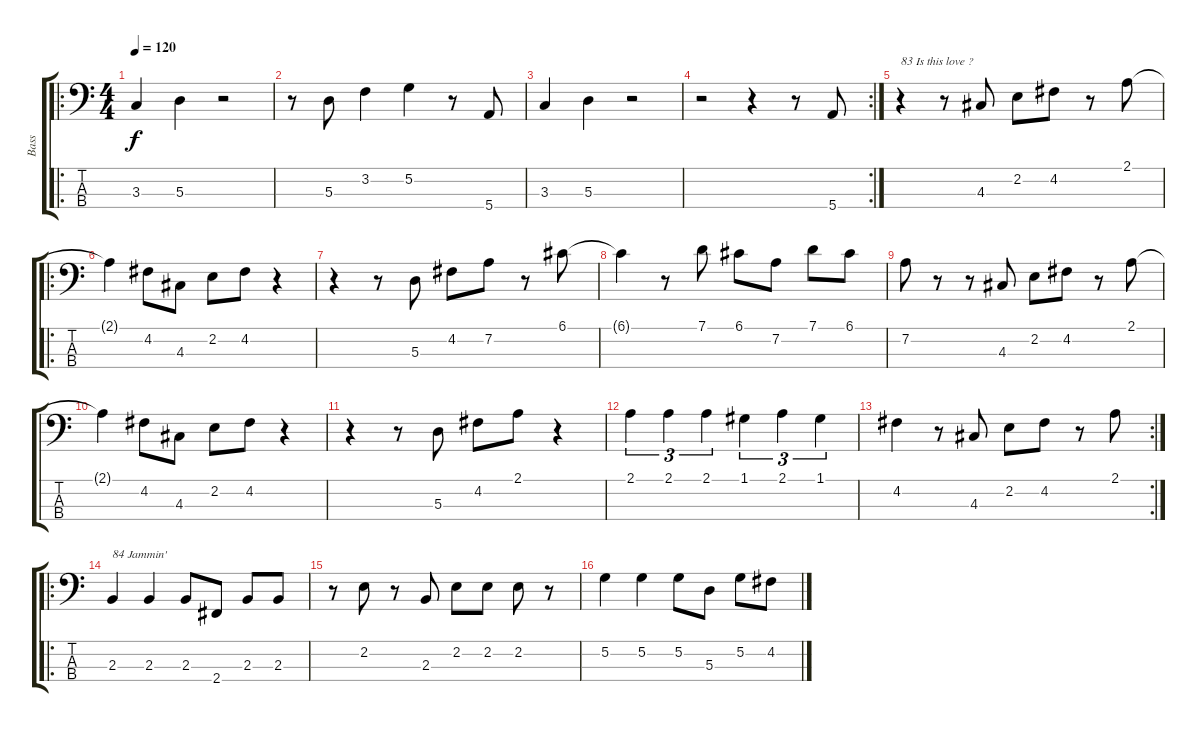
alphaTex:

\track ("Bass" "Bass") {instrument electricbassfinger}
\staff {score tabs}
\tuning (G2 D2 A1 E1) {hide}
\ro
\ts (4 4)
\tempo 120
\clef f4
\ks c
3.3.4{dy f} 5.3.4 r.2 |
r.8 5.3.8 3.2.4 5.2.4 r.8 5.4.8 |
3.3.4 5.3.4 r.2 |
\rc 2
r.2 r.4 r.8 5.4.8 |
r.4{txt "83 Is this love ?"} r.8 4.3.8 2.2.8 4.2.8 r.8 2.1.8 |
\ro
2.1{t}.4 4.2.8 4.3.8 2.2.8 4.2.8 r.4 |
r.4 r.8 5.3.8 4.2.8 7.2.8 r.8 6.1.8 |
6.1{t}.4 r.8 7.1.8 6.1.8 7.2.8 7.1.8 6.1.8 |
7.2.8 r.8 r.8 4.3.8 2.2.8 4.2.8 r.8 2.1.8 |
2.1{t}.4 4.2.8 4.3.8 2.2.8 4.2.8 r.4 |
r.4 r.8 5.3.8 4.2.8 2.1.8 r.4 |
2.1.4{tu (3 2)} 2.1.4{tu (3 2)} 2.1.4{tu (3 2)} 1.1.4{tu (3 2)} 2.1.4{tu (3 2)} 1.1.4{tu (3 2)} |
\rc 2
4.2.4 r.8 4.3.8 2.2.8 4.2.8 r.8 2.1.8 |
\ro
2.3.4{txt "84 Jammin'"} 2.3.4 2.3.8 2.4.8 2.3.8 2.3.8 |
r.8 2.2.8 r.8 2.3.8 2.2.8 2.2.8 2.2.8 r.8 |
5.2.4 5.2.4 5.2.8 5.3.8 5.2.8 4.2.8
